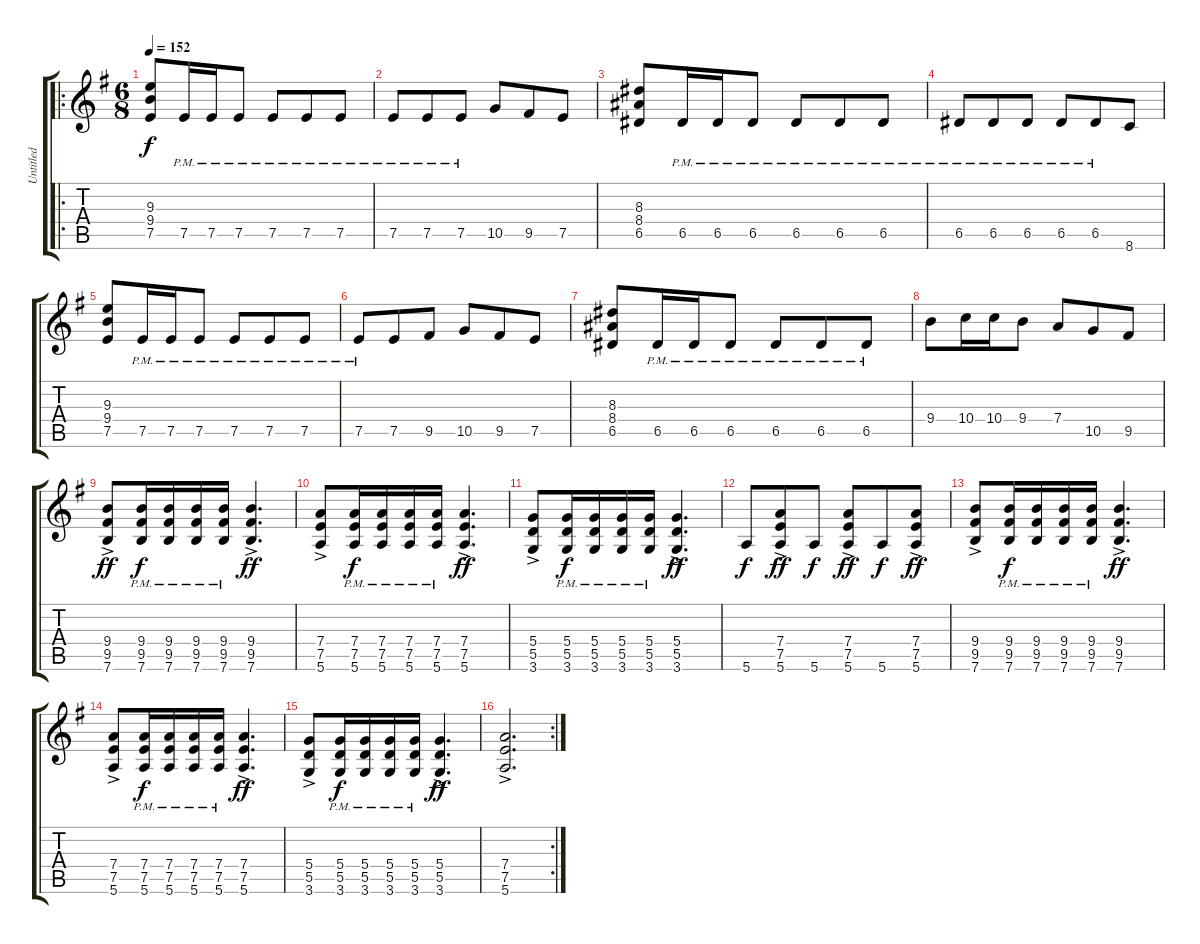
\track ("Untitled" "Untitled") {instrument distortionguitar}
\staff {score tabs}
\tuning (E4 B3 G3 D3 A2 E2) {hide}
\ro
\ts (6 8)
\tempo 152
\clef g2
\ks g
(9.3 9.4 7.5).8{dy f instrument distortionguitar} 7.5{pm}.16 7.5{pm}.16 7.5{pm}.8 7.5{pm}.8 7.5{pm}.8 7.5{pm}.8 |
7.5{pm}.8 7.5{pm}.8 7.5{pm}.8 10.5.8 9.5.8 7.5.8 |
(8.3 8.4 6.5).8 6.5{pm}.16 6.5{pm}.16 6.5{pm}.8 6.5{pm}.8 6.5{pm}.8 6.5{pm}.8 |
6.5{pm}.8 6.5{pm}.8 6.5{pm}.8 6.5{pm}.8 6.5{pm}.8 8.6.8 |
(9.3 9.4 7.5).8 7.5{pm}.16 7.5{pm}.16 7.5{pm}.8 7.5{pm}.8 7.5{pm}.8 7.5{pm}.8 |
7.5{pm}.8 7.5.8 9.5.8 10.5.8 9.5.8 7.5.8 |
(8.3 8.4 6.5).8 6.5{pm}.16 6.5{pm}.16 6.5{pm}.8 6.5{pm}.8 6.5{pm}.8 6.5{pm}.8 |
9.4.8 10.4.16 10.4.16 9.4.8 7.4.8 10.5.8 9.5.8 |
(9.4{ac} 9.5{ac} 7.6{ac}).8{dy ff} (9.4{pm} 9.5{pm} 7.6{pm}).16{dy f} (9.4{pm} 9.5{pm} 7.6{pm}).16 (9.4{pm} 9.5{pm} 7.6{pm}).16 (9.4{pm} 9.5{pm} 7.6{pm}).16 (9.4{ac} 9.5{ac} 7.6{ac}).4{d dy ff} |
(7.4{ac} 7.5{ac} 5.6{ac}).8 (7.4{pm} 7.5{pm} 5.6{pm}).16{dy f} (7.4{pm} 7.5{pm} 5.6{pm}).16 (7.4{pm} 7.5{pm} 5.6{pm}).16 (7.4{pm} 7.5{pm} 5.6{pm}).16 (7.4{ac} 7.5{ac} 5.6{ac}).4{d dy ff} |
(5.4{ac} 5.5{ac} 3.6{ac}).8 (5.4{pm} 5.5{pm} 3.6{pm}).16{dy f} (5.4{pm} 5.5{pm} 3.6{pm}).16 (5.4{pm} 5.5{pm} 3.6{pm}).16 (5.4{pm} 5.5{pm} 3.6{pm}).16 (5.4{ac} 5.5{ac} 3.6{ac}).4{d dy ff} |
5.6.8{dy f} (7.4{ac} 7.5{ac} 5.6{ac}).8{dy ff} 5.6.8{dy f} (7.4{ac} 7.5{ac} 5.6{ac}).8{dy ff} 5.6.8{dy f} (7.4{ac} 7.5{ac} 5.6{ac}).8{dy ff} |
(9.4{ac} 9.5{ac} 7.6{ac}).8 (9.4{pm} 9.5{pm} 7.6{pm}).16{dy f} (9.4{pm} 9.5{pm} 7.6{pm}).16 (9.4{pm} 9.5{pm} 7.6{pm}).16 (9.4{pm} 9.5{pm} 7.6{pm}).16 (9.4{ac} 9.5{ac} 7.6{ac}).4{d dy ff} |
(7.4{ac} 7.5{ac} 5.6{ac}).8 (7.4{pm} 7.5{pm} 5.6{pm}).16{dy f} (7.4{pm} 7.5{pm} 5.6{pm}).16 (7.4{pm} 7.5{pm} 5.6{pm}).16 (7.4{pm} 7.5{pm} 5.6{pm}).16 (7.4{ac} 7.5{ac} 5.6{ac}).4{d dy ff} |
(5.4{ac} 5.5{ac} 3.6{ac}).8 (5.4{pm} 5.5{pm} 3.6{pm}).16{dy f} (5.4{pm} 5.5{pm} 3.6{pm}).16 (5.4{pm} 5.5{pm} 3.6{pm}).16 (5.4{pm} 5.5{pm} 3.6{pm}).16 (5.4{ac} 5.5{ac} 3.6{ac}).4{d dy ff} |
\rc 2
(7.4{ac} 7.5{ac} 5.6{ac}).2{d}
